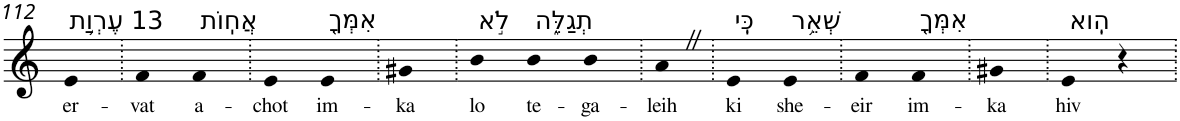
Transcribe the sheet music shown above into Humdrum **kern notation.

**kern	**text
*part1	*part1
*staff1	*staff1
*I"Piano	*
*I'Pno	*
!!LO:PB:g=z
*clefG2	*
*k[]	*
=112	=112
!LO:TX:a:t=13 עֶרְוַ֥ת	!
!	!LO:LY:b
4e	er-
=113.	=113.
!	!LO:LY:b
4f	-vat
!LO:TX:a:t=אֲחֽוֹת	!
!	!LO:LY:b
4f	a-
=114.	=114.
!	!LO:LY:b
4e	-chot
!LO:TX:a:t=אִמְּךָ֖	!
!	!LO:LY:b
4e	im-
=115.	=115.
!	!LO:LY:b
4g#X	-ka
=116.	=116.
!LO:TX:a:t=לֹ֣א	!
!	!LO:LY:b
4b	lo
!LO:TX:a:t=תְגַלֵּ֑ה	!
!	!LO:LY:b
4b	te-
!	!LO:LY:b
4b	-ga-
=117.	=117.
!	!LO:LY:b
4aZ	-leih
=118.	=118.
!LO:TX:a:t=כִּֽי	!
!	!LO:LY:b
4e	ki
!LO:TX:a:t=שְׁאֵ֥ר	!
!	!LO:LY:b
4e	she-
=119.	=119.
!	!LO:LY:b
4f	-eir
!LO:TX:a:t=אִמְּךָ֖	!
!	!LO:LY:b
4f	im-
=120.	=120.
!	!LO:LY:b
4g#X	-ka
=121.	=121.
!LO:TX:a:t=הִֽוא	!
!	!LO:LY:b
4e	hiv
4r	.
=.	=.
*-	*-
